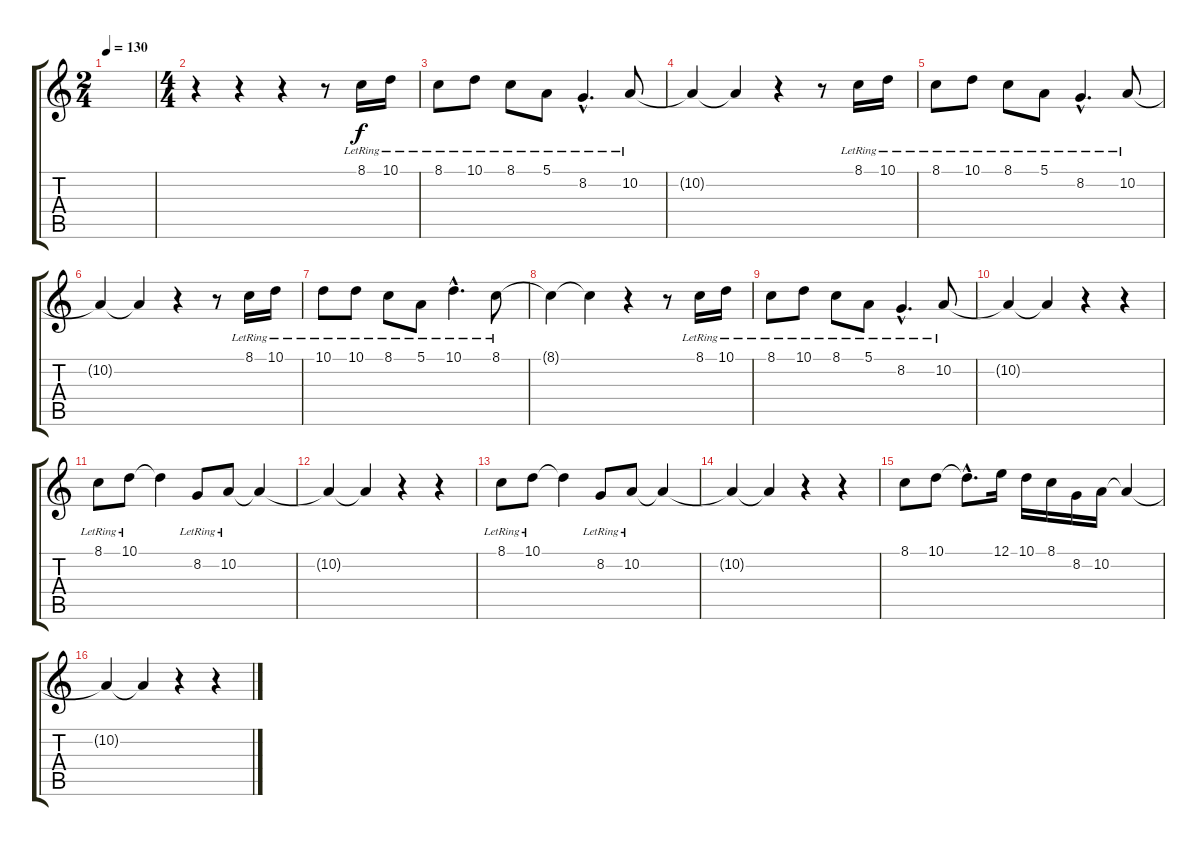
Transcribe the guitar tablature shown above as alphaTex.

\track "" {instrument shamisen}
\staff {score tabs}
\tuning (E4 B3 G3 D3 A2 E2) {hide}
\ts (2 4)
\tempo 130
\clef g2
\ks c
|
\ts (4 4)
r.4 r.4 r.4 r.8 8.1{lr}.16 10.1{lr}.16 |
8.1{lr}.8 10.1{lr}.8 8.1{lr}.8 5.1{lr}.8 8.2{hac lr}.4{d} 10.2{lr}.8 |
10.2{t}.4 10.2{t}.4 r.4 r.8 8.1{lr}.16 10.1{lr}.16 |
8.1{lr}.8 10.1{lr}.8 8.1{lr}.8 5.1{lr}.8 8.2{hac lr}.4{d} 10.2{lr}.8 |
10.2{t}.4 10.2{t}.4 r.4 r.8 8.1{lr}.16 10.1{lr}.16 |
10.1{lr}.8 10.1{lr}.8 8.1{lr}.8 5.1{lr}.8 10.1{hac lr}.4{d} 8.1{lr}.8 |
8.1{t}.4 8.1{t}.4 r.4 r.8 8.1{lr}.16 10.1{lr}.16 |
8.1{lr}.8 10.1{lr}.8 8.1{lr}.8 5.1{lr}.8 8.2{hac lr}.4{d} 10.2{lr}.8 |
10.2{t}.4 10.2{t}.4 r.4 r.4 |
8.1{lr}.8 10.1{lr}.8 10.1{t}.4 8.2{lr}.8 10.2{lr}.8 10.2{t}.4 |
10.2{t}.4 10.2{t}.4 r.4 r.4 |
8.1{lr}.8 10.1{lr}.8 10.1{t}.4 8.2{lr}.8 10.2{lr}.8 10.2{t}.4 |
10.2{t}.4 10.2{t}.4 r.4 r.4 |
8.1.8 10.1.8 10.1{hac t}.8{d} 12.1.16 10.1.16 8.1.16 8.2.16 10.2.16 10.2{t}.4 |
10.2{t}.4 10.2{t}.4 r.4 r.4
